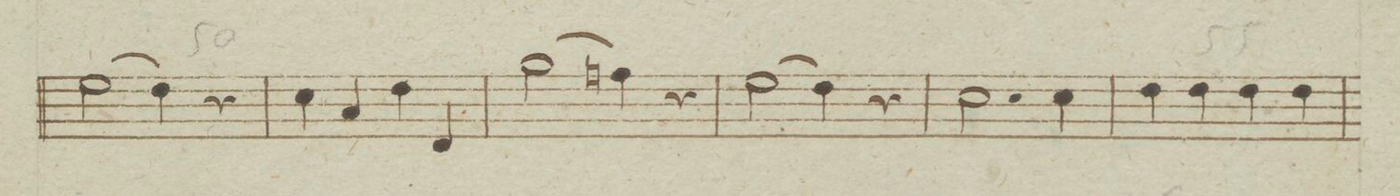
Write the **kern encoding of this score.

**kern	**dynam
*I"Vilone	*
*clefF4	*
*k[b-e-a-]	*
*M4/4	*
2Gyy\	.
4Fyy\	.
4ryy	.
=51	=51
4E-yy\	.
4Cyy/	.
4Fyy\	.
4FFyy/	.
=52	=52
2B-yy\	.
4Anyy\	.
4ryy	.
=53	=53
2Gyy\	.
4Fyy\	.
4ryy	.
=54	=54
2.E-yy\	.
4E-yy\	.
=55	=55
4Fyy\	.
4Fyy\	.
4Fyy\	.
4Fyy\	.
=56	=56
*-	*-
